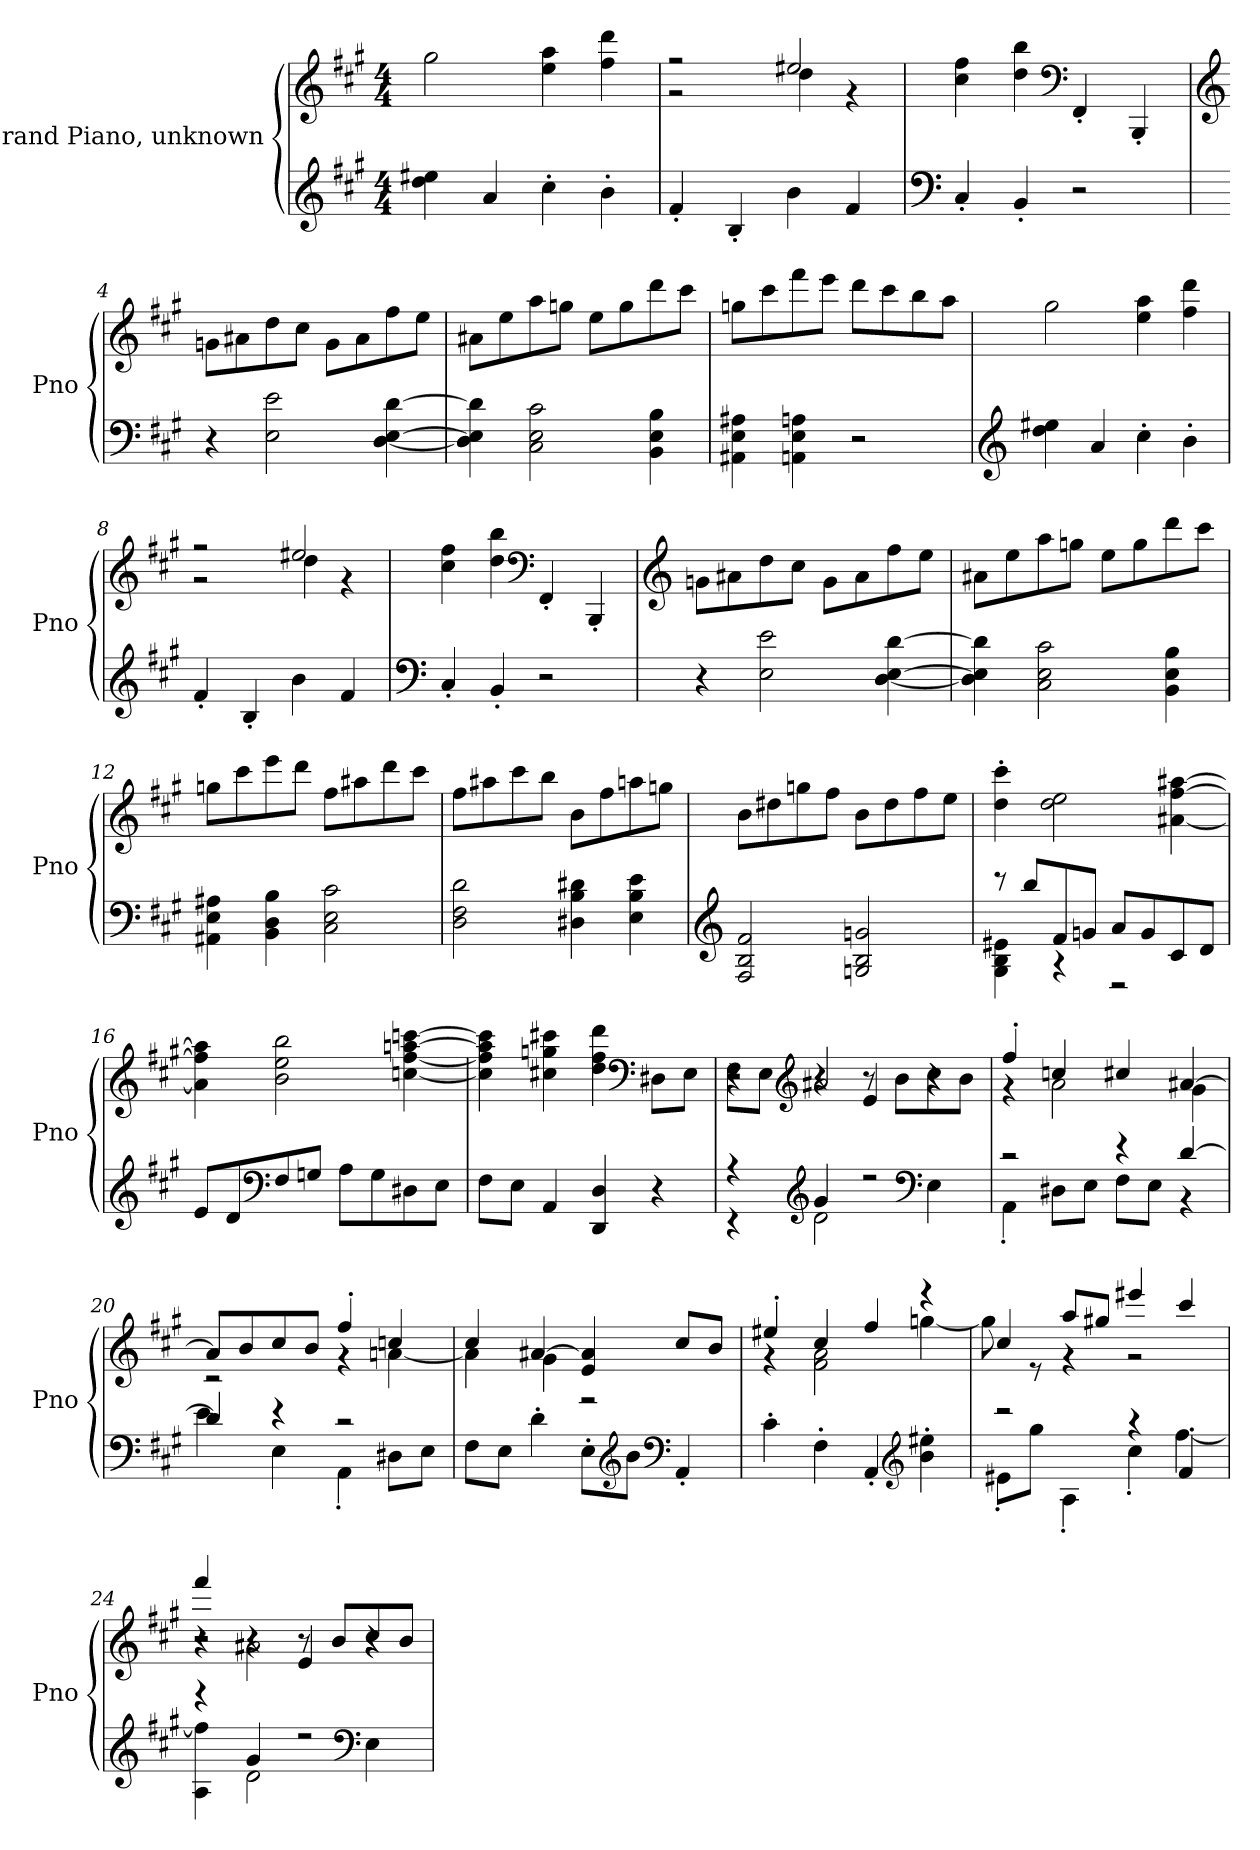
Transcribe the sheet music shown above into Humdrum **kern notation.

**kern	**kern
*part1	*part1
*staff2	*staff1
*I"Grand Piano, unknown	*
*I'Pno	*
*clefG2	*clefG2
*k[f#c#g#]	*k[f#c#g#]
*M4/4	*M4/4
*MM120	*MM120
=1	=1
4dd\ 4ee#X\	2gg#\
4a/	.
4cc#'\	4ee\ 4aa\
4b'\	4ff#\ 4ddd\
=2	=2
*	*^
4f#'/	2r	2r
4B'/	.	.
4b\	2ee#X/	4dd\
4f#/	.	4r
*	*v	*v
=3	=3
*clefF4	*
4C#'/	4cc#\ 4ff#\
4BB'/	4dd\ 4bb\
*	*clefF4
2r	4FF#'/
.	4BBB'/
=4	=4
*	*clefG2
4r	8gn\L
.	8a#X\
2E\ 2e\	8dd\
.	8cc#\J
.	8g\L
.	8a#\
[4D\ [4E\ [4d\	8ff#\
.	8ee\J
=5	=5
4D\] 4E\] 4d\]	8a#X\L
.	8ee\
2C#\ 2E\ 2c#\	8aa\
.	8ggn\J
.	8ee\L
.	8gg\
4BB\ 4E\ 4B\	8ddd\
.	8ccc#\J
!!LO:LB:g=z
=6	=6
4AA#X\ 4E\ 4A#X\	8ggn\L
.	8ccc#\
4AAn\ 4E\ 4An\	8fff#\
.	8eee\J
2r	8ddd\L
.	8ccc#\
.	8bb\
.	8aa\J
=7	=7
*clefG2	*
4dd\ 4ee#X\	2gg#\
4a/	.
4cc#'\	4ee\ 4aa\
4b'\	4ff#\ 4ddd\
=8	=8
*	*^
4f#'/	2r	2r
4B'/	.	.
4b\	2ee#X/	4dd\
4f#/	.	4r
*	*v	*v
=9	=9
*clefF4	*
4C#'/	4cc#\ 4ff#\
4BB'/	4dd\ 4bb\
*	*clefF4
2r	4FF#'/
.	4BBB'/
=10	=10
*	*clefG2
4r	8gn\L
.	8a#X\
2E\ 2e\	8dd\
.	8cc#\J
.	8g\L
.	8a#\
[4D\ [4E\ [4d\	8ff#\
.	8ee\J
!!LO:LB:g=z
=11	=11
4D\] 4E\] 4d\]	8a#X\L
.	8ee\
2C#\ 2E\ 2c#\	8aa\
.	8ggn\J
.	8ee\L
.	8gg\
4BB\ 4E\ 4B\	8ddd\
.	8ccc#\J
=12	=12
4AA#X\ 4E\ 4A#X\	8ggn\L
.	8ccc#\
4BB\ 4D\ 4B\	8eee\
.	8ddd\J
2C#\ 2E\ 2c#\	8ff#\L
.	8aa#X\
.	8ddd\
.	8ccc#\J
=13	=13
2D\ 2F#\ 2d\	8ff#\L
.	8aa#X\
.	8ccc#\
.	8bb\J
4D#X\ 4B\ 4d#X\	8b\L
.	8ff#\
4E\ 4B\ 4e\	8aan\
.	8ggn\J
=14	=14
*clefG2	*
2F#/ 2B/ 2f#/	8b\L
.	8dd#X\
.	8ggn\
.	8ff#\J
2Gn/ 2B/ 2gn/	8b\L
.	8dd#\
.	8ff#\
.	8ee\J
!!LO:LB:g=z
=15	=15
*^	*
8r	4G#\ 4B\ 4e#X\	4dd\' 4ccc#\'
8bb/L	.	.
8f#/	4r	2dd\ 2ee\
8gn/J	.	.
8a/L	2r	.
8g/	.	.
8c#/	.	[4a#X\ [4ff#\ [4aa#X\
8d/J	.	.
*v	*v	*
=16	=16
8e/L	4a#\] 4ff#\] 4aa#\]
8d/	.
*clefF4	*
8F#/	2b\ 2ee\ 2bb\
8Gn/J	.
8A\L	.
8G\	.
8D#X\	[4ccn\ [4ff#\ [4aan\ [4cccn\
8E\J	.
=17	=17
8F#\L	4cc\] 4ff#\] 4aa\] 4ccc\]
8E\J	.
4AA/	4cc#X\ 4ggn\ 4ccc#X\
4DD/ 4D/	4dd\ 4ff#\ 4ddd\
*	*clefF4
4r	8D#X\L
.	8E\J
=18	=18
*^	*^
*	*	*	*^
4r	4r	4r	8F#\L	2r
.	.	.	8E\J	.
*clefG2	*	*clefG2	*	*
4g#/	2d\	2a#X/	4r	.
2r	.	.	8r	4e/
.	.	.	8b\L	.
*clefF4	*	*	*	*
.	4E\	4r	8cc#\	4r
.	.	.	8b\J	.
*	*	*	*v	*v
!!LO:LB:g=z
=19	=19	=19	=19
2r	4AA'\	4ff#'/	4r
.	8D#X\L	4ccn/	2a\
.	8E\J	.	.
4r	8F#\L	4cc#X/	.
.	8E\J	.	.
[4d/	4r	[4a#X/	4g#\
=20	=20	=20	=20
4d/]	4e\	8a#/L]	2r
.	.	8b/	.
4r	4E\	8cc#/	.
.	.	8b/J	.
2r	4AA'\	4ff#'/	4r
.	8D#X\L	4ccn/	[4an\
.	8E\J	.	.
*v	*v	*	*
=21	=21	=21
8F#\L	4cc#/	4a\]
8E\J	.	.
4d'\	[4a#X/	4g#\
8E'\L	4e/ 4a#/]	2r
*clefG2	*	*
8b\J	.	.
*clefF4	*	*
4AA'/	8cc#/L	.
.	8b/J	.
=22	=22	=22
4c#'\	4ee#X'/	4r
4F#'\	4cc#/	2f#\ 2a\
4AA'/	4ff#/	.
*clefG2	*	*
4b\' 4ee#X\'	4r	[4ggn\
!!LO:LB:g=z	!!
=23	=23	=23
*^	*	*
2r	8e#X'\L	4cc#/	8gg\]
.	8gg#\J	.	8r
.	4A'\	8aa/L	4r
.	.	8gg#X/J	.
4r	4cc#'\	4eee#X/	2r
4f#'/	[4ff#\	4ccc#/	.
=24	=24	=24	=24
*	*	*	*^
4r	4A\ 4ff#\]	4fff#/	4r	2r
4g#/	2d\	4r	2a#X\	.
2r	.	8r	.	4e/
.	.	8b/L	.	.
*clefF4	*	*	*	*
.	4E\	8cc#/	4r	4r
.	.	8b/J	.	.
*v	*v	*	*	*
*	*v	*v	*v
=	=
*-	*-
